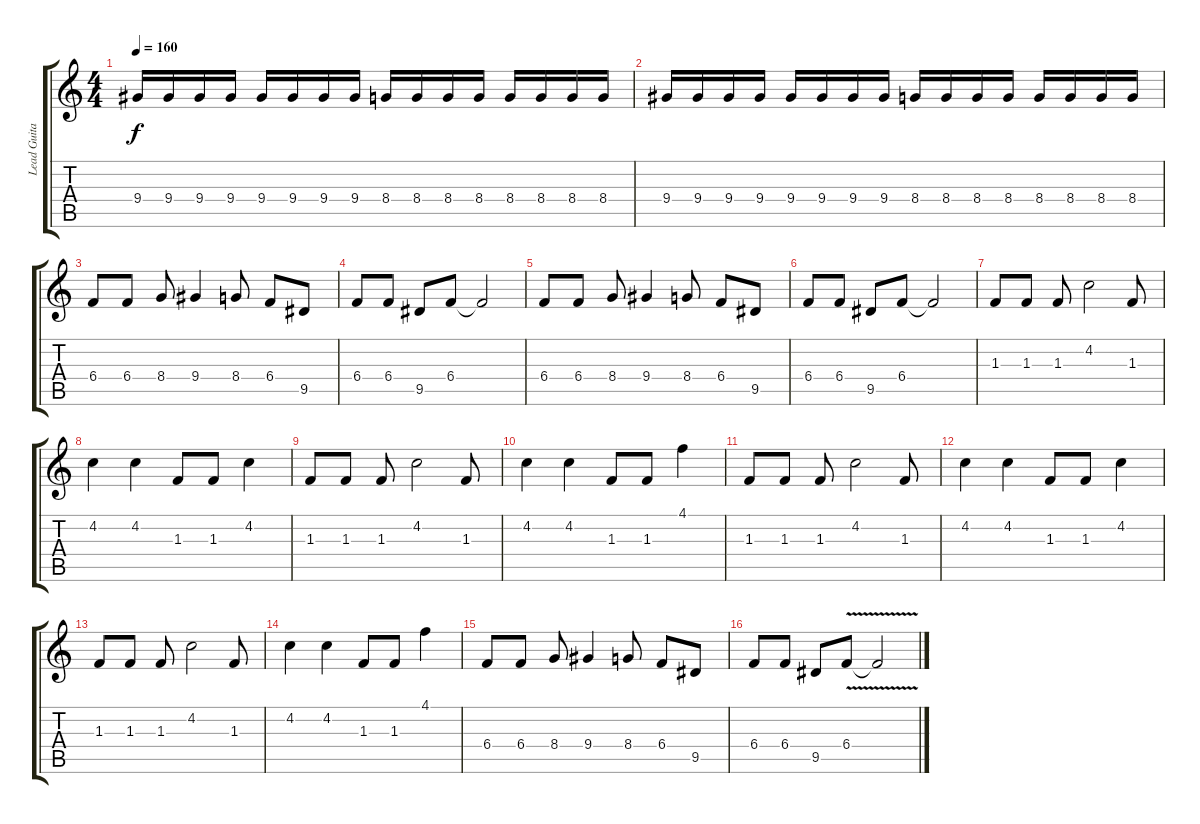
\track ("Lead Guitar" "Lead Guita") {instrument distortionguitar}
\staff {score tabs}
\tuning (Db4 Ab3 E3 B2 Gb2 Db2) {hide}
\ts (4 4)
\tempo 160
\clef g2
\ks c
9.4.16{dy f} 9.4.16 9.4.16 9.4.16 9.4.16 9.4.16 9.4.16 9.4.16 8.4.16 8.4.16 8.4.16 8.4.16 8.4.16 8.4.16 8.4.16 8.4.16 |
9.4.16 9.4.16 9.4.16 9.4.16 9.4.16 9.4.16 9.4.16 9.4.16 8.4.16 8.4.16 8.4.16 8.4.16 8.4.16 8.4.16 8.4.16 8.4.16 |
6.4.8 6.4.8 8.4.8 9.4.4 8.4.8 6.4.8 9.5.8 |
6.4.8 6.4.8 9.5.8 6.4.8 6.4{t}.2 |
6.4.8 6.4.8 8.4.8 9.4.4 8.4.8 6.4.8 9.5.8 |
6.4.8 6.4.8 9.5.8 6.4.8 6.4{t}.2 |
1.3.8{instrument electricguitarclean} 1.3.8 1.3.8 4.2.2 1.3.8 |
4.2.4 4.2.4 1.3.8 1.3.8 4.2.4 |
1.3.8{instrument electricguitarclean} 1.3.8 1.3.8 4.2.2 1.3.8 |
4.2.4 4.2.4 1.3.8 1.3.8 4.1.4 |
1.3.8{instrument electricguitarclean} 1.3.8 1.3.8 4.2.2 1.3.8 |
4.2.4 4.2.4 1.3.8 1.3.8 4.2.4 |
1.3.8{instrument electricguitarclean} 1.3.8 1.3.8 4.2.2 1.3.8 |
4.2.4 4.2.4 1.3.8 1.3.8 4.1.4 |
6.4.8{instrument distortionguitar} 6.4.8 8.4.8 9.4.4 8.4.8 6.4.8 9.5.8 |
6.4.8 6.4.8 9.5.8 6.4{v}.8 6.4{t}.2
